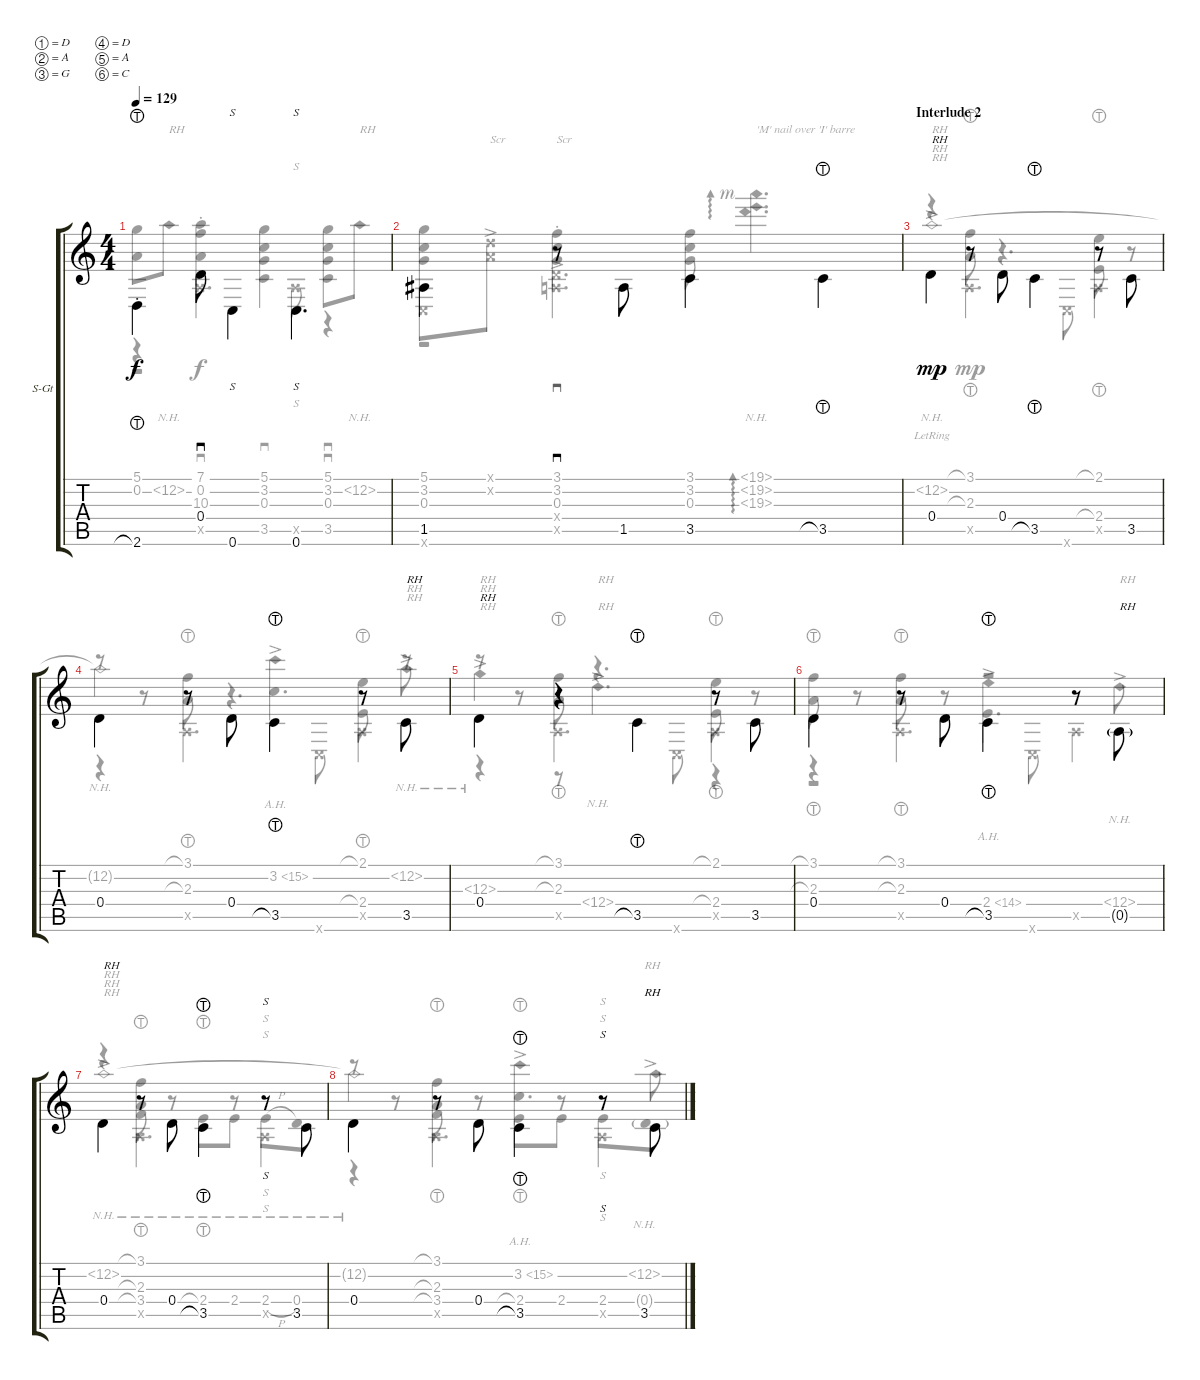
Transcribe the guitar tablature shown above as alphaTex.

\defaultSystemsLayout 4
\bracketExtendMode groupsimilarinstruments
\firstSystemTrackNameOrientation horizontal
\otherSystemsTrackNameOrientation horizontal
\track ("Steel Guitar" "S-Gt") {instrument acousticguitarsteel}
\staff {score tabs}
\tuning (D4 A3 G3 D3 A2 C2)
\voice
\ts (4 4)
\tempo 129
\clef g2
\scale
0.494155
\ks c
2.6{lht st}.4{dy f beam invert} 0.4.8{sd beam invert} 0.6.4{s beam invert} 0.6.4{s d beam invert} |
\scale
0.505895 1.5.4{beam invert} r.8{sd} 1.5.8{beam invert} 3.5.4{beam invert} 3.5{lht}.4{beam invert} |
\section ("" "Interlude 2")
\scale
0.497455 0.4.4{txt "RH " dy mp beam invert} r.8{beam invert} 0.4.8{beam invert} 3.5{lht}.4{beam invert} r.8{beam invert} 3.5.8{beam invert} |
\scale
0.502402 0.4.4{beam invert} r.8{beam invert} 0.4.8{beam invert} 3.5{lht}.4{beam invert} r.8{beam invert} 3.5.8{txt "RH" beam invert} |
\scale
0.497455 0.4.4{txt "RH" beam invert} r.4{beam invert} 3.5{lht}.4{beam invert} r.8{beam invert} 3.5.8{beam invert} |
\scale
0.502402 0.4.4{beam invert} r.8{beam invert} 0.4.8{beam invert} 3.5{lht}.4{beam invert} r.8{beam invert} 0.5{g}.8{txt "RH" beam invert} |
\scale
0.507461 0.4.4{txt "RH" beam invert} r.8{beam invert} 0.4.8{beam invert} 3.5{lht}.4{beam invert} r.8{s beam invert} 3.5.8{beam invert} |
\scale
0.492439 0.4.4{beam invert} r.8{beam invert} 0.4.8{beam invert} 3.5{lht}.4{beam invert} r.8{s beam invert} 3.5.8{txt "RH" beam invert}
\voice
\clef g2
\ottava regular
\simile none
\scale
0.494155
\ks c
(5.1{t} 0.2{t}).8{dy f} 12.2{nh}.8{txt "RH"} (10.3 0.2{st} 7.1).4{sd} (5.1 3.2 0.3 3.5).4{sd} (5.1 3.2 0.3 3.5).8{sd} 12.2{nh}.8{txt "RH"} |
\scale
0.505895 (0.3 3.2 5.1).4 (3.1{st} 3.2{st} 0.3{st}).4{sd} (0.3 3.2 3.1).8 (19.3{nh} 19.2{nh} 19.1{nh rf 3}).4{d ad 0 txt "'M' nail over 'I' barre"} |
\scale
0.497455 r.4{txt "RH "} (2.3{lht} 3.1{lht}).8{dy mp} r.4{d} (2.1{lht} 2.4{lht}).8 r.8 |
\scale
0.502402 r.8 r.8 (2.3{lht} 3.1{lht}).8 r.4{d} (2.4{lht} 2.1{lht}).8 r.8{txt "RH"} |
\scale
0.497455 r.8{txt "RH"} r.8 (3.1{lht} 2.3{lht}).8 r.4{d txt "RH"} (2.1{lht} 2.4{lht}).8 r.8 |
\scale
0.502402 (3.1{lht} 2.3{lht}).8 r.8 (2.3{lht} 3.1{lht}).8 r.8 r.2 |
\scale
0.507461 r.4{txt "RH"} (2.3{lht} 3.1{lht} 3.4{lht}).8 r.8 2.4{lht}.8 2.4.8 2.4{h}.8{s} 0.4.8 |
\scale
0.492439 r.8 r.8 (2.3{lht} 3.1{lht} 3.4{lht}).8 r.8 2.4{lht}.8 2.4.8 2.4.8{s} 0.4{g}.8{txt "RH"}
\voice
\clef g2
\ottava regular
\simile none
\scale
0.494155
\ks c
r.4{dy f} 0.5{x}.4{d sd} 0.5{x}.8{s} r.4{sd} |
\scale
0.505895 0.6{x}.8 (0.2{ac x} 0.1{ac x}).8{txt "Scr"} (0.4{x} 0.5{ac x}).2{d sd txt "Scr"} |
\scale
0.497455 r.4{txt "RH "} 0.5{x}.4{d dy mp} 0.6{x}.8 0.5{x}.4 |
\scale
0.502402 r.4 0.5{x}.4{d} 0.6{x}.8 0.5{x}.4 |
\scale
0.497455 r.4{txt "RH"} 0.5{x}.4{d} 0.6{x}.8 0.5{x}.4 |
\scale
0.502402 r.4 0.5{x}.4{d} 0.6{x}.8 0.5{x}.4 |
\scale
0.507461 r.4{txt "RH"} 0.5{x}.4{d} r.8 0.5{x}.4{s} |
\scale
0.492439 r.4 0.5{x}.4{d} r.8 0.5{x}.4{s}
\voice
\clef g2
\ottava regular
\simile none
\scale
0.494155
\ks c
r.1{dy f} |
\scale
0.505895 r.1 |
\scale
0.497455 12.2{nh ac lr}.1{txt "RH " dy mp} |
\scale
0.502402 12.2{nh t}.2 3.2{ah 12 ac}.4{d} 12.2{nh ac}.8{txt "RH"} |
\scale
0.497455 12.3{nh ac}.4{txt "RH"} r.8 12.4{nh ac}.4{d txt "RH"} r.4 |
\scale
0.502402 r.2 2.4{ah 12 ac}.4{d} 12.4{nh ac}.8{txt "RH"} |
\scale
0.507461 12.2{nh ac}.1{txt "RH"} |
\scale
0.492439 12.2{nh t}.2 3.2{ah 12 ac}.4{d} 12.2{nh ac}.8{txt "RH"}
